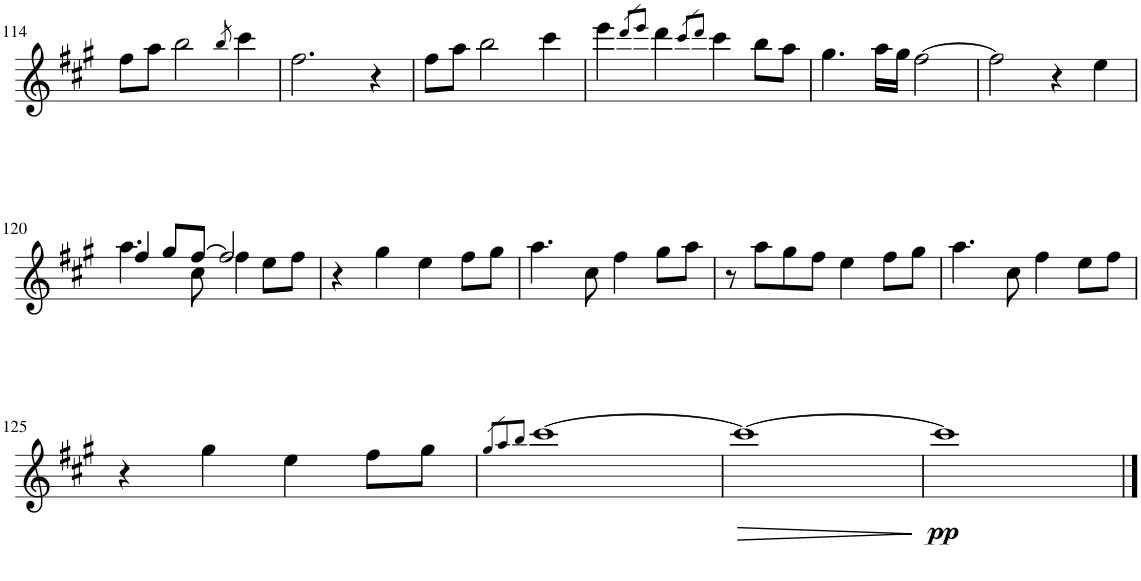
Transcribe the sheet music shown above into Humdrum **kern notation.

**kern	**dynam
*part1	*part1
*staff1	*staff1
*I"口琴	*
!!LO:PB:g=z
*clefG2	*
*k[f#c#g#]	*
*M4/4	*
=114	=114
8ff#\L	.
8aa\J	.
2bb\	.
8qbb/	.
4ccc#\	.
=115	=115
2.ff#\	.
4r	.
=116	=116
8ff#\L	.
8aa\J	.
2bb\	.
4ccc#\	.
=117	=117
4eee\	.
8qddd/L	.
8qeee/J	.
4ddd\	.
8qccc#/L	.
8qddd/J	.
4ccc#\	.
8bb\L	.
8aa\J	.
=118	=118
4.gg#\	.
16aa\LL	.
16gg#\JJ	.
[2ff#\	.
=119	=119
2ff#\]	.
4r	.
4ee\	.
!!LO:LB:g=z
=120	=120
*^	*
4ff#/	4.aa\	.
8gg#/L	.	.
[8ff#/J	8cc#\	.
2ff#/]	4ff#\	.
.	8ee\L	.
.	8ff#\J	.
*v	*v	*
=121	=121
4r	.
4gg#\	.
4ee\	.
8ff#\L	.
8gg#\J	.
=122	=122
4.aa\	.
8cc#\	.
4ff#\	.
8gg#\L	.
8aa\J	.
=123	=123
8r	.
8aa\L	.
8gg#\	.
8ff#\J	.
4ee\	.
8ff#\L	.
8gg#\J	.
=124	=124
4.aa\	.
8cc#\	.
4ff#\	.
8ee\L	.
8ff#\J	.
!!LO:LB:g=z
=125	=125
4r	.
4gg#\	.
4ee\	.
8ff#\L	.
8gg#\J	.
=126	=126
8qgg#/L	.
8qaa/	.
8qbb/J	.
[1ccc#	.
=127	=127
!	!LO:HP:b
1ccc#_	>
.	]
=128	=128
!	!LO:DY:b
1ccc#]	pp
==	==
*-	*-
